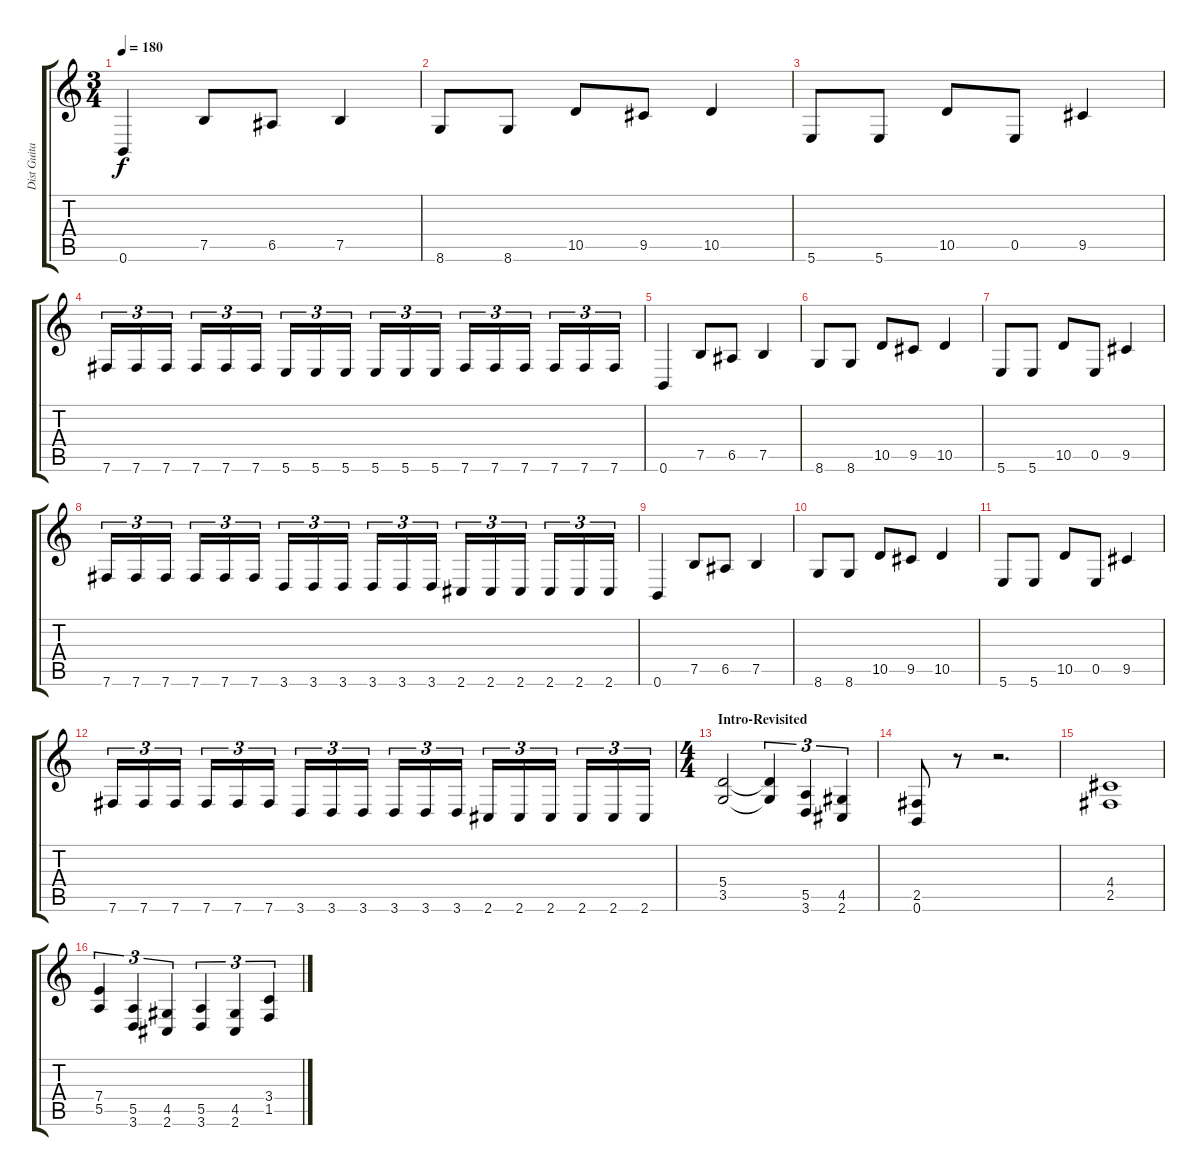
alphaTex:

\track ("Dist Guitar 1" "Dist Guita") {instrument distortionguitar}
\staff {score tabs}
\tuning (B3 Gb3 D3 A2 E2 B1) {hide}
\ts (3 4)
\tempo 180
\clef g2
\ks c
0.6.4{dy f} 7.5.8 6.5.8 7.5.4 |
8.6.8 8.6.8 10.5.8 9.5.8 10.5.4 |
5.6.8 5.6.8 10.5.8 0.5.8 9.5.4 |
7.6.16{tu (3 2)} 7.6.16{tu (3 2)} 7.6.16{tu (3 2)} 7.6.16{tu (3 2)} 7.6.16{tu (3 2)} 7.6.16{tu (3 2)} 5.6.16{tu (3 2)} 5.6.16{tu (3 2)} 5.6.16{tu (3 2)} 5.6.16{tu (3 2)} 5.6.16{tu (3 2)} 5.6.16{tu (3 2)} 7.6.16{tu (3 2)} 7.6.16{tu (3 2)} 7.6.16{tu (3 2)} 7.6.16{tu (3 2)} 7.6.16{tu (3 2)} 7.6.16{tu (3 2)} |
0.6.4 7.5.8 6.5.8 7.5.4 |
8.6.8 8.6.8 10.5.8 9.5.8 10.5.4 |
5.6.8 5.6.8 10.5.8 0.5.8 9.5.4 |
7.6.16{tu (3 2)} 7.6.16{tu (3 2)} 7.6.16{tu (3 2)} 7.6.16{tu (3 2)} 7.6.16{tu (3 2)} 7.6.16{tu (3 2)} 3.6.16{tu (3 2)} 3.6.16{tu (3 2)} 3.6.16{tu (3 2)} 3.6.16{tu (3 2)} 3.6.16{tu (3 2)} 3.6.16{tu (3 2)} 2.6.16{tu (3 2)} 2.6.16{tu (3 2)} 2.6.16{tu (3 2)} 2.6.16{tu (3 2)} 2.6.16{tu (3 2)} 2.6.16{tu (3 2)} |
0.6.4 7.5.8 6.5.8 7.5.4 |
8.6.8 8.6.8 10.5.8 9.5.8 10.5.4 |
5.6.8 5.6.8 10.5.8 0.5.8 9.5.4 |
7.6.16{tu (3 2)} 7.6.16{tu (3 2)} 7.6.16{tu (3 2)} 7.6.16{tu (3 2)} 7.6.16{tu (3 2)} 7.6.16{tu (3 2)} 3.6.16{tu (3 2)} 3.6.16{tu (3 2)} 3.6.16{tu (3 2)} 3.6.16{tu (3 2)} 3.6.16{tu (3 2)} 3.6.16{tu (3 2)} 2.6.16{tu (3 2)} 2.6.16{tu (3 2)} 2.6.16{tu (3 2)} 2.6.16{tu (3 2)} 2.6.16{tu (3 2)} 2.6.16{tu (3 2)} |
\ts (4 4)
\section ("" "Intro-Revisited")
(5.4 3.5).2 (5.4{t} 3.5{t}).4{tu (3 2)} (5.5 3.6).4{tu (3 2)} (4.5 2.6).4{tu (3 2)} |
(2.5 0.6).8 r.8 r.2{d} |
(4.4 2.5).1 |
(7.4 5.5).4{tu (3 2)} (5.5 3.6).4{tu (3 2)} (4.5 2.6).4{tu (3 2)} (5.5 3.6).4{tu (3 2)} (4.5 2.6).4{tu (3 2)} (3.4 1.5).4{tu (3 2)}
